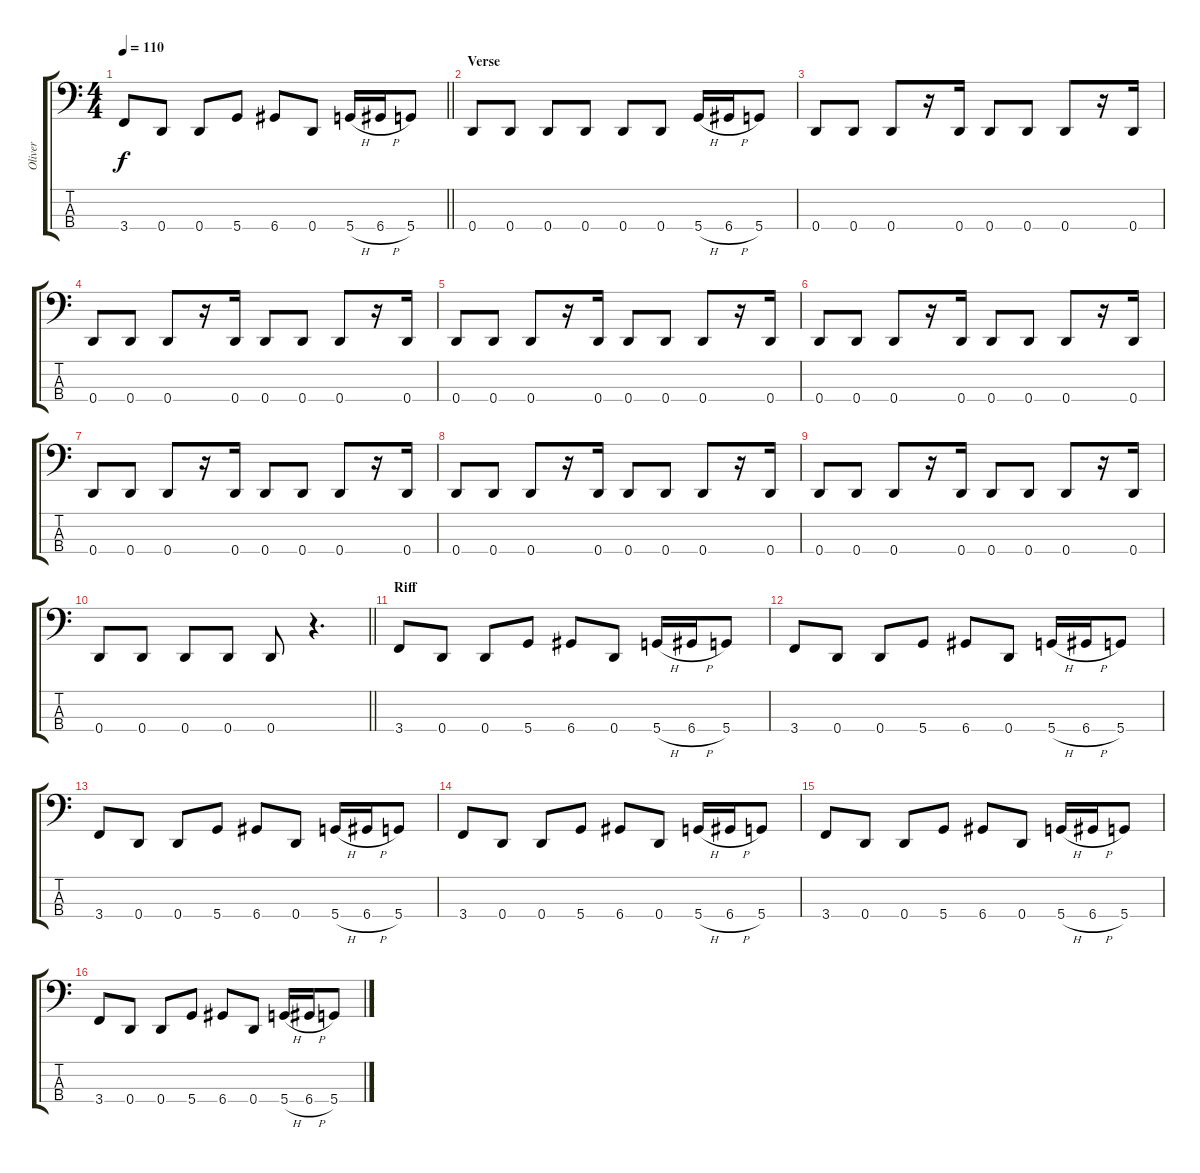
\track ("Oliver" "Oliver") {instrument electricbassfinger}
\staff {score tabs}
\tuning (G2 D2 A1 D1) {hide}
\ts (4 4)
\tempo 110
\clef f4
\barLineRight lightlight
\ks c
3.4.8{dy f} 0.4.8 0.4.8 5.4.8 6.4.8 0.4.8 5.4{h}.16 6.4{h}.16 5.4.8 |
\section ("" "Verse")
0.4.8 0.4.8 0.4.8 0.4.8 0.4.8 0.4.8 5.4{h}.16 6.4{h}.16 5.4.8 |
0.4.8 0.4.8 0.4.8 r.16 0.4.16 0.4.8 0.4.8 0.4.8 r.16 0.4.16 |
0.4.8 0.4.8 0.4.8 r.16 0.4.16 0.4.8 0.4.8 0.4.8 r.16 0.4.16 |
0.4.8 0.4.8 0.4.8 r.16 0.4.16 0.4.8 0.4.8 0.4.8 r.16 0.4.16 |
0.4.8 0.4.8 0.4.8 r.16 0.4.16 0.4.8 0.4.8 0.4.8 r.16 0.4.16 |
0.4.8 0.4.8 0.4.8 r.16 0.4.16 0.4.8 0.4.8 0.4.8 r.16 0.4.16 |
0.4.8 0.4.8 0.4.8 r.16 0.4.16 0.4.8 0.4.8 0.4.8 r.16 0.4.16 |
0.4.8 0.4.8 0.4.8 r.16 0.4.16 0.4.8 0.4.8 0.4.8 r.16 0.4.16 |
\barLineRight lightlight
0.4.8 0.4.8 0.4.8 0.4.8 0.4.8 r.4{d} |
\section ("" "Riff")
3.4.8 0.4.8 0.4.8 5.4.8 6.4.8 0.4.8 5.4{h}.16 6.4{h}.16 5.4.8 |
3.4.8 0.4.8 0.4.8 5.4.8 6.4.8 0.4.8 5.4{h}.16 6.4{h}.16 5.4.8 |
3.4.8 0.4.8 0.4.8 5.4.8 6.4.8 0.4.8 5.4{h}.16 6.4{h}.16 5.4.8 |
3.4.8 0.4.8 0.4.8 5.4.8 6.4.8 0.4.8 5.4{h}.16 6.4{h}.16 5.4.8 |
3.4.8 0.4.8 0.4.8 5.4.8 6.4.8 0.4.8 5.4{h}.16 6.4{h}.16 5.4.8 |
3.4.8 0.4.8 0.4.8 5.4.8 6.4.8 0.4.8 5.4{h}.16 6.4{h}.16 5.4.8
